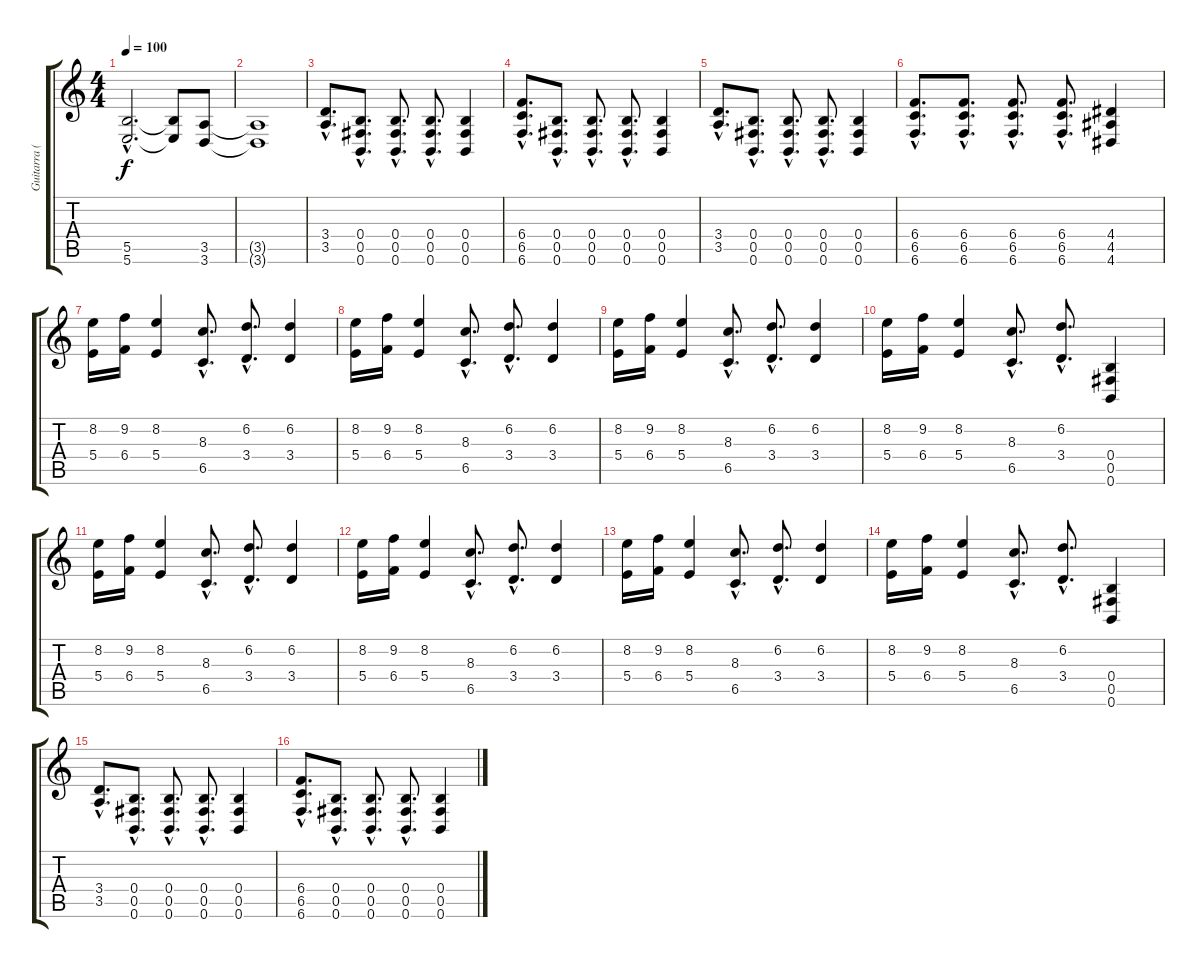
\track ("Guitarra (Mike)" "Guitarra (") {instrument distortionguitar}
\staff {score tabs}
\tuning (Db4 Ab3 E3 B2 Gb2 B1) {hide}
\ts (4 4)
\tempo 100
\clef g2
\ks c
(5.5{hac t} 5.6{hac t}).2{d dy f} (5.5{t} 5.6{t}).8 (3.5 3.6).8 |
(3.5{t} 3.6{t}).1 |
(3.4{hac} 3.5{hac}).8{d} (0.4{hac} 0.5{hac} 0.6{hac}).8{d} (0.4{hac} 0.5{hac} 0.6{hac}).8{d} (0.4{hac} 0.5{hac} 0.6{hac}).8{d} (0.4 0.5 0.6).4 |
(6.4{hac} 6.5{hac} 6.6{hac}).8{d} (0.4{hac} 0.5{hac} 0.6{hac}).8{d} (0.4{hac} 0.5{hac} 0.6{hac}).8{d} (0.4{hac} 0.5{hac} 0.6{hac}).8{d} (0.4 0.5 0.6).4 |
(3.4{hac} 3.5{hac}).8{d} (0.4{hac} 0.5{hac} 0.6{hac}).8{d} (0.4{hac} 0.5{hac} 0.6{hac}).8{d} (0.4{hac} 0.5{hac} 0.6{hac}).8{d} (0.4 0.5 0.6).4 |
(6.4{hac} 6.5{hac} 6.6{hac}).8{d} (6.4{hac} 6.5{hac} 6.6{hac}).8{d} (6.4{hac} 6.5{hac} 6.6{hac}).8{d} (6.4{hac} 6.5{hac} 6.6{hac}).8{d} (4.4 4.5 4.6).4 |
(8.2 5.4).16 (9.2 6.4).16 (8.2 5.4).4 (8.3{hac} 6.5{hac}).8{d} (6.2{hac} 3.4{hac}).8{d} (6.2 3.4).4 |
(8.2 5.4).16 (9.2 6.4).16 (8.2 5.4).4 (8.3{hac} 6.5{hac}).8{d} (6.2{hac} 3.4{hac}).8{d} (6.2 3.4).4 |
(8.2 5.4).16 (9.2 6.4).16 (8.2 5.4).4 (8.3{hac} 6.5{hac}).8{d} (6.2{hac} 3.4{hac}).8{d} (6.2 3.4).4 |
(8.2 5.4).16 (9.2 6.4).16 (8.2 5.4).4 (8.3{hac} 6.5{hac}).8{d} (6.2{hac} 3.4{hac}).8{d} (0.4 0.5 0.6).4 |
(8.2 5.4).16 (9.2 6.4).16 (8.2 5.4).4 (8.3{hac} 6.5{hac}).8{d} (6.2{hac} 3.4{hac}).8{d} (6.2 3.4).4 |
(8.2 5.4).16 (9.2 6.4).16 (8.2 5.4).4 (8.3{hac} 6.5{hac}).8{d} (6.2{hac} 3.4{hac}).8{d} (6.2 3.4).4 |
(8.2 5.4).16 (9.2 6.4).16 (8.2 5.4).4 (8.3{hac} 6.5{hac}).8{d} (6.2{hac} 3.4{hac}).8{d} (6.2 3.4).4 |
(8.2 5.4).16 (9.2 6.4).16 (8.2 5.4).4 (8.3{hac} 6.5{hac}).8{d} (6.2{hac} 3.4{hac}).8{d} (0.4 0.5 0.6).4 |
(3.4{hac} 3.5{hac}).8{d} (0.4{hac} 0.5{hac} 0.6{hac}).8{d} (0.4{hac} 0.5{hac} 0.6{hac}).8{d} (0.4{hac} 0.5{hac} 0.6{hac}).8{d} (0.4 0.5 0.6).4 |
(6.4{hac} 6.5{hac} 6.6{hac}).8{d} (0.4{hac} 0.5{hac} 0.6{hac}).8{d} (0.4{hac} 0.5{hac} 0.6{hac}).8{d} (0.4{hac} 0.5{hac} 0.6{hac}).8{d} (0.4 0.5 0.6).4
